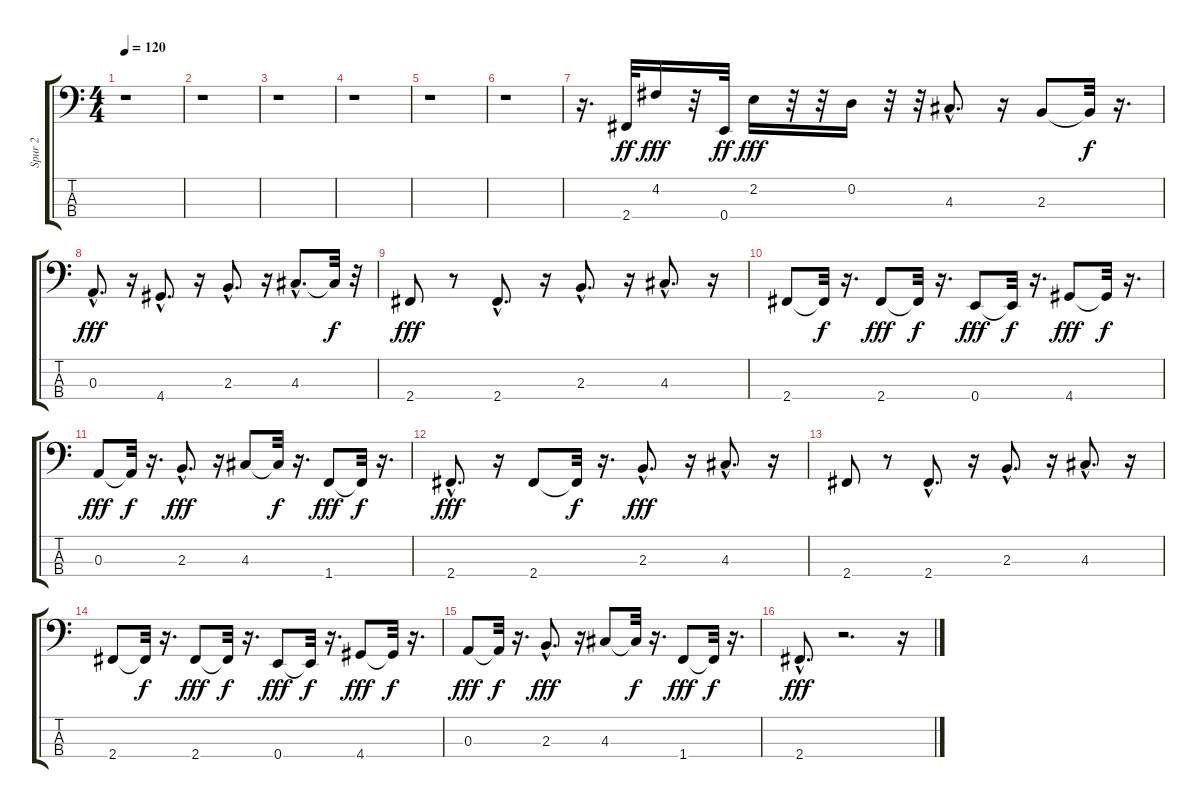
\track ("Spur 2" "Spur 2") {instrument electricbassfinger}
\staff {score tabs}
\tuning (G2 D2 A1 E1) {hide}
\ts (4 4)
\tempo 120
\clef f4
\ks c
r.1{dy fff} |
r.1 |
r.1 |
r.1 |
r.1 |
r.1 |
r.16{d} 2.4.32{dy ff} 4.2.16{dy fff} r.32 0.4.32{dy ff} 2.2.16{dy fff} r.32 r.32 0.2.16 r.32 r.32 4.3{hac}.8{d} r.16 2.3.8 2.3{t}.32{dy f} r.16{d} |
0.3{hac}.8{d dy fff} r.16 4.4{hac}.8{d} r.16 2.3{hac}.8{d} r.16 4.3{hac}.8{d} 4.3{t}.32{dy f} r.32 |
2.4.8{dy fff} r.8 2.4{hac}.8{d} r.16 2.3{hac}.8{d} r.16 4.3{hac}.8{d} r.16 |
2.4.8 2.4{t}.32{dy f} r.16{d} 2.4.8{dy fff} 2.4{t}.32{dy f} r.16{d} 0.4.8{dy fff} 0.4{t}.32{dy f} r.16{d} 4.4.8{dy fff} 4.4{t}.32{dy f} r.16{d} |
0.3.8{dy fff} 0.3{t}.32{dy f} r.16{d} 2.3{hac}.8{d dy fff} r.16 4.3.8 4.3{t}.32{dy f} r.16{d} 1.4.8{dy fff} 1.4{t}.32{dy f} r.16{d} |
2.4{hac}.8{d dy fff} r.16 2.4.8 2.4{t}.32{dy f} r.16{d} 2.3{hac}.8{d dy fff} r.16 4.3{hac}.8{d} r.16 |
2.4.8 r.8 2.4{hac}.8{d} r.16 2.3{hac}.8{d} r.16 4.3{hac}.8{d} r.16 |
2.4.8 2.4{t}.32{dy f} r.16{d} 2.4.8{dy fff} 2.4{t}.32{dy f} r.16{d} 0.4.8{dy fff} 0.4{t}.32{dy f} r.16{d} 4.4.8{dy fff} 4.4{t}.32{dy f} r.16{d} |
0.3.8{dy fff} 0.3{t}.32{dy f} r.16{d} 2.3{hac}.8{d dy fff} r.16 4.3.8 4.3{t}.32{dy f} r.16{d} 1.4.8{dy fff} 1.4{t}.32{dy f} r.16{d} |
2.4{hac}.8{d dy fff} r.2{d} r.16
